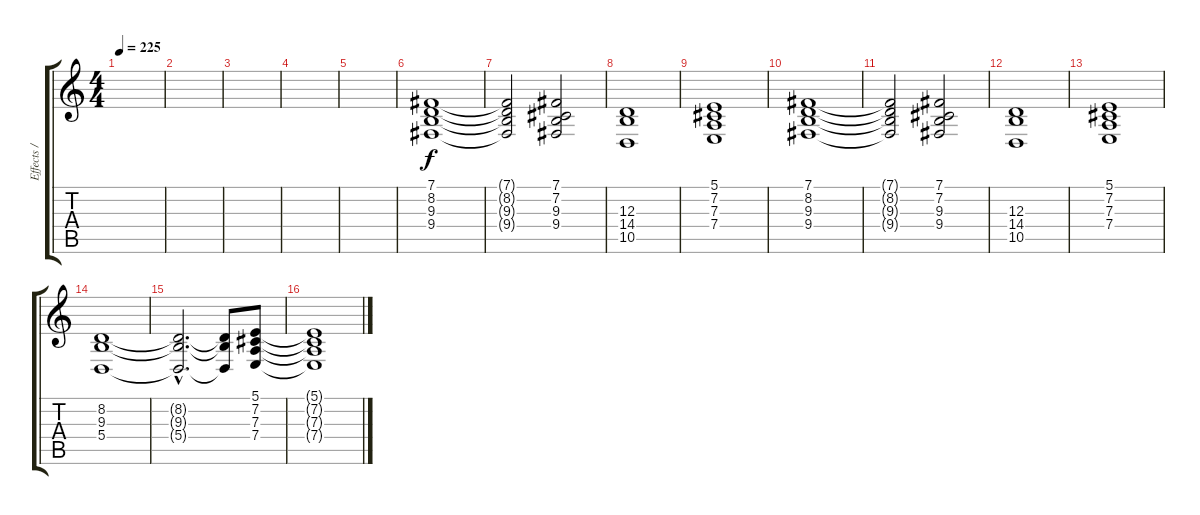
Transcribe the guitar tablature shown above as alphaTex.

\track ("Effects / Strings" "Effects / ") {instrument stringensemble1}
\staff {score tabs}
\tuning (B3 Gb3 D3 A2 E2 B1) {hide}
\ts (4 4)
\tempo 225
\clef g2
\ks c
|
|
|
|
|
(7.1 8.2 9.3 9.4).1 |
(7.1{t} 8.2{t} 9.3{t} 9.4{t}).2 (7.1 7.2 9.3 9.4).2 |
(12.3 14.4 10.5).1 |
(5.1 7.2 7.3 7.4).1 |
(7.1 8.2 9.3 9.4).1 |
(7.1{t} 8.2{t} 9.3{t} 9.4{t}).2 (7.1 7.2 9.3 9.4).2 |
(12.3 14.4 10.5).1 |
(5.1 7.2 7.3 7.4).1 |
(8.2 9.3 5.4).1 |
(8.2{hac t} 9.3{hac t} 5.4{hac t}).2{d} (8.2{t} 9.3{t} 5.4{t}).8 (5.1 7.2 7.3 7.4).8 |
(5.1{t} 7.2{t} 7.3{t} 7.4{t}).1
